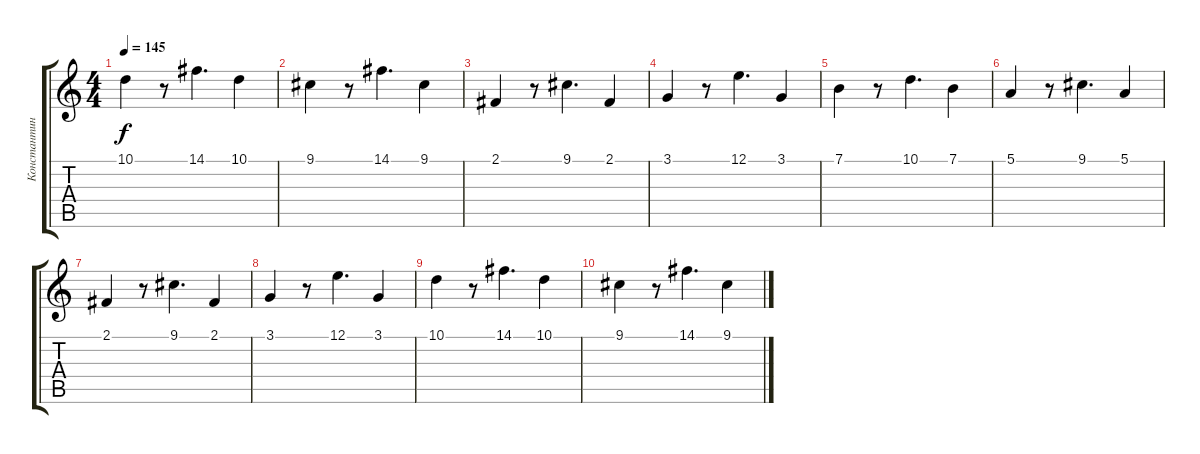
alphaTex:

\track ("Константин Бекрев" "Константин") {instrument lead8bassandlead}
\staff {score tabs}
\tuning (E4 B3 G3 D3 A2 E2) {hide}
\ts (4 4)
\tempo 145
\clef g2
\ks c
10.1.4{dy f} r.8 14.1.4{d} 10.1.4 |
9.1.4 r.8 14.1.4{d} 9.1.4 |
2.1.4 r.8 9.1.4{d} 2.1.4 |
3.1.4 r.8 12.1.4{d} 3.1.4 |
7.1.4 r.8 10.1.4{d} 7.1.4 |
5.1.4 r.8 9.1.4{d} 5.1.4 |
2.1.4 r.8 9.1.4{d} 2.1.4 |
3.1.4 r.8 12.1.4{d} 3.1.4 |
10.1.4 r.8 14.1.4{d} 10.1.4 |
9.1.4 r.8 14.1.4{d} 9.1.4
